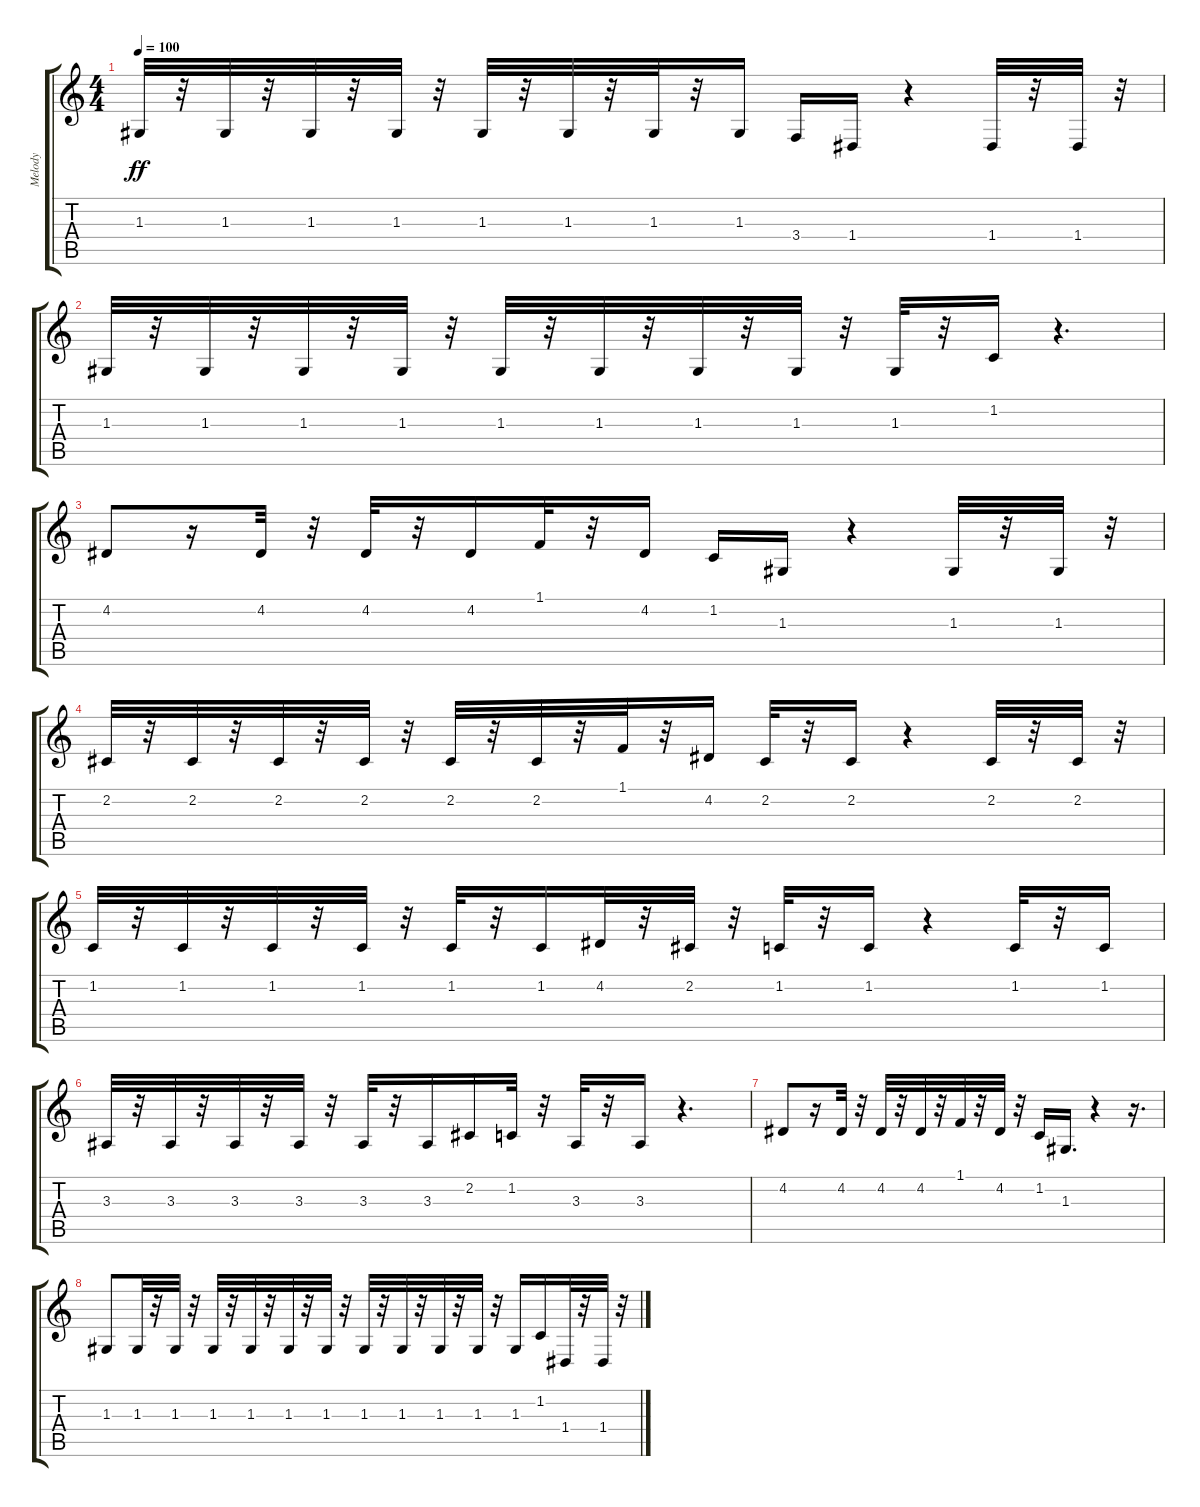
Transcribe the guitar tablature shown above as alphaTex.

\track ("Melody" "Melody") {instrument flute}
\staff {score tabs}
\tuning (E4 B3 G3 D3 A2 E2) {hide}
\ts (4 4)
\tempo 100
\clef g2
\ks c
1.3.32{dy ff} r.32 1.3.32 r.32 1.3.32 r.32 1.3.32 r.32 1.3.32 r.32 1.3.32 r.32 1.3.32 r.32 1.3.16 3.4.16 1.4.16 r.4 1.4.32 r.32 1.4.32 r.32 |
1.3.32 r.32 1.3.32 r.32 1.3.32 r.32 1.3.32 r.32 1.3.32 r.32 1.3.32 r.32 1.3.32 r.32 1.3.32 r.32 1.3.32 r.32 1.2.16 r.4{d} |
4.2.8 r.16 4.2.32 r.32 4.2.32 r.32 4.2.16 1.1.32 r.32 4.2.16 1.2.16 1.3.16 r.4 1.3.32 r.32 1.3.32 r.32 |
2.2.32 r.32 2.2.32 r.32 2.2.32 r.32 2.2.32 r.32 2.2.32 r.32 2.2.32 r.32 1.1.32 r.32 4.2.16 2.2.32 r.32 2.2.16 r.4 2.2.32 r.32 2.2.32 r.32 |
1.2.32 r.32 1.2.32 r.32 1.2.32 r.32 1.2.32 r.32 1.2.32 r.32 1.2.16 4.2.32 r.32 2.2.32 r.32 1.2.32 r.32 1.2.16 r.4 1.2.32 r.32 1.2.16 |
3.3.32 r.32 3.3.32 r.32 3.3.32 r.32 3.3.32 r.32 3.3.32 r.32 3.3.16 2.2.16 1.2.32 r.32 3.3.32 r.32 3.3.16 r.4{d} |
4.2.8 r.16 4.2.32 r.32 4.2.32 r.32 4.2.32 r.32 1.1.32 r.32 4.2.32 r.32 1.2.16 1.3.16{d} r.4 r.16{d} |
1.3.8 1.3.32 r.32 1.3.32 r.32 1.3.32 r.32 1.3.32 r.32 1.3.32 r.32 1.3.32 r.32 1.3.32 r.32 1.3.32 r.32 1.3.32 r.32 1.3.32 r.32 1.3.16 1.2.16 1.4.32 r.32 1.4.32 r.32
